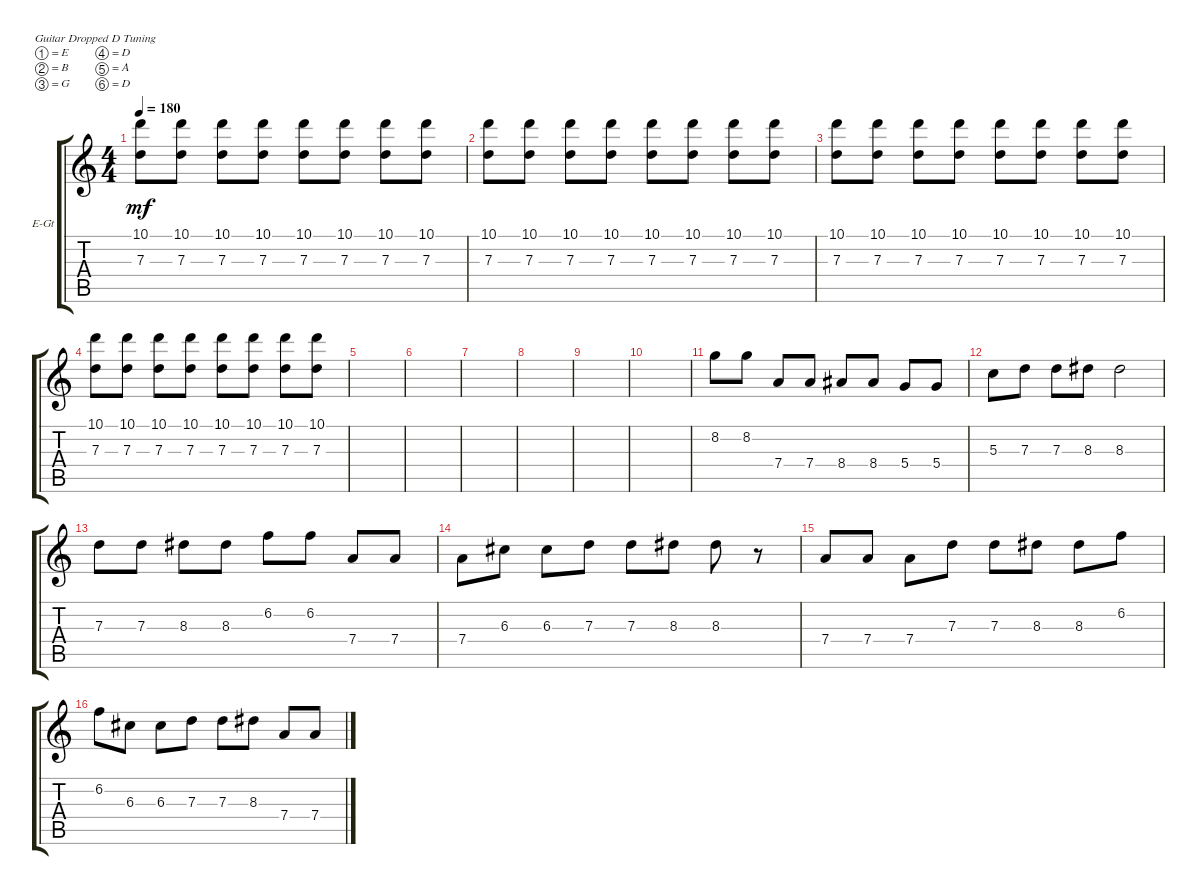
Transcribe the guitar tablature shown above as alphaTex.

\bracketExtendMode groupsimilarinstruments
\firstSystemTrackNameOrientation horizontal
\otherSystemsTrackNameOrientation horizontal
\track ("Electric Guitar" "E-Gt") {instrument distortionguitar}
\staff {score tabs}
\tuning (E4 B3 G3 D3 A2 D2)
\ts (4 4)
\tempo 180
\clef g2
\ks c
(10.1 7.3).8{dy mf} (10.1 7.3).8 (10.1 7.3).8 (10.1 7.3).8 (10.1 7.3).8 (10.1 7.3).8 (10.1 7.3).8 (10.1 7.3).8 |
(10.1 7.3).8 (10.1 7.3).8 (10.1 7.3).8 (10.1 7.3).8 (10.1 7.3).8 (10.1 7.3).8 (10.1 7.3).8 (10.1 7.3).8 |
(10.1 7.3).8 (10.1 7.3).8 (10.1 7.3).8 (10.1 7.3).8 (10.1 7.3).8 (10.1 7.3).8 (10.1 7.3).8 (10.1 7.3).8 |
(10.1 7.3).8 (10.1 7.3).8 (10.1 7.3).8 (10.1 7.3).8 (10.1 7.3).8 (10.1 7.3).8 (10.1 7.3).8 (10.1 7.3).8 |
|
|
|
|
|
|
8.2.8 8.2.8 7.4.8 7.4.8 8.4.8 8.4.8 5.4.8 5.4.8 |
5.3.8 7.3.8 7.3.8 8.3.8 8.3.2 |
7.3.8 7.3.8 8.3.8 8.3.8 6.2.8 6.2.8 7.4.8 7.4.8 |
7.4.8 6.3.8 6.3.8 7.3.8 7.3.8 8.3.8 8.3.8 r.8 |
7.4.8 7.4.8 7.4.8 7.3.8 7.3.8 8.3.8 8.3.8 6.2.8 |
6.2.8 6.3.8 6.3.8 7.3.8 7.3.8 8.3.8 7.4.8 7.4.8
